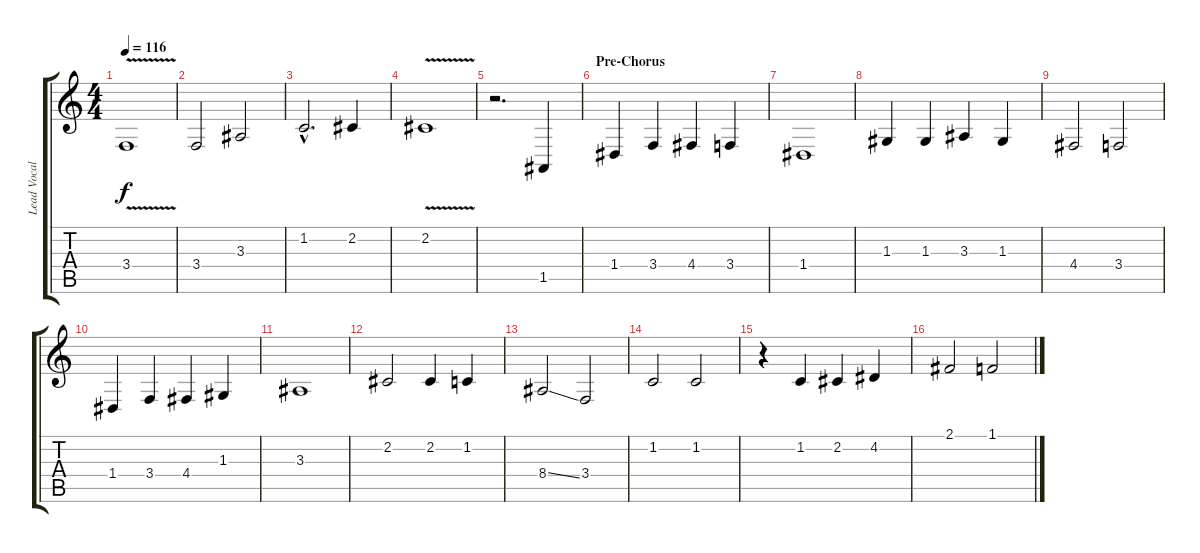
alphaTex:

\track ("Lead Vocals - Fabio Lione" "Lead Vocal") {instrument panflute}
\staff {score tabs}
\tuning (E4 B3 G3 D3 A2 E2) {hide}
\ts (4 4)
\tempo 116
\clef g2
\ks c
3.4{v}.1{dy f} |
3.4.2 3.3.2 |
1.2{hac}.2{d} 2.2.4 |
2.2{v}.1 |
r.2{d} 1.5.4 |
\section ("" "Pre-Chorus")
1.4.4 3.4.4 4.4.4 3.4.4 |
1.4.1 |
1.3.4 1.3.4 3.3.4 1.3.4 |
4.4.2 3.4.2 |
1.4.4 3.4.4 4.4.4 1.3.4 |
3.3.1 |
2.2.2 2.2.4 1.2.4 |
8.4{ss}.2 3.4.2 |
1.2.2 1.2.2 |
r.4 1.2.4 2.2.4 4.2.4 |
2.1.2 1.1.2
